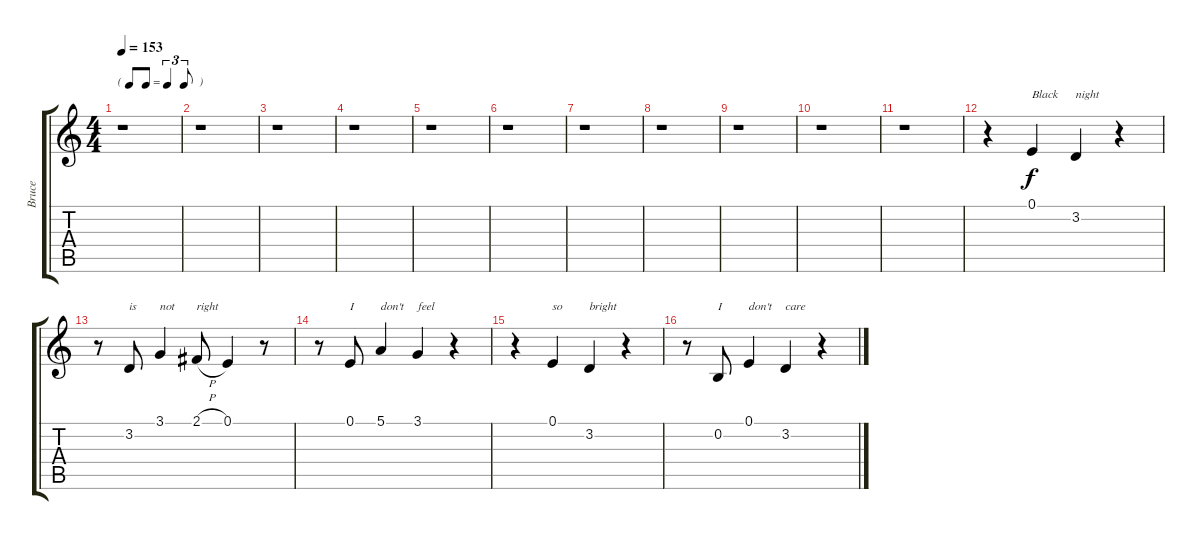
\track ("Bruce" "Bruce") {instrument lead6voice}
\staff {score tabs}
\tuning (E4 B3 G3 D3 A2 E2) {hide}
\ts (4 4)
\tf triplet8th
\tempo 153
\clef g2
\ks c
r.1{dy f} |
r.1 |
r.1 |
r.1 |
r.1 |
r.1 |
r.1 |
r.1 |
r.1 |
r.1 |
r.1 |
r.4 0.1.4{txt "Black"} 3.2.4{txt "night"} r.4 |
r.8 3.2.8{txt "is"} 3.1.4{txt "not"} 2.1{h}.8{txt "right"} 0.1.4 r.8 |
r.8 0.1.8{txt "I"} 5.1.4{txt "don't"} 3.1.4{txt "feel"} r.4 |
r.4 0.1.4{txt "so"} 3.2.4{txt "bright"} r.4 |
r.8 0.2.8{txt "I"} 0.1.4{txt "don't"} 3.2.4{txt "care"} r.4
